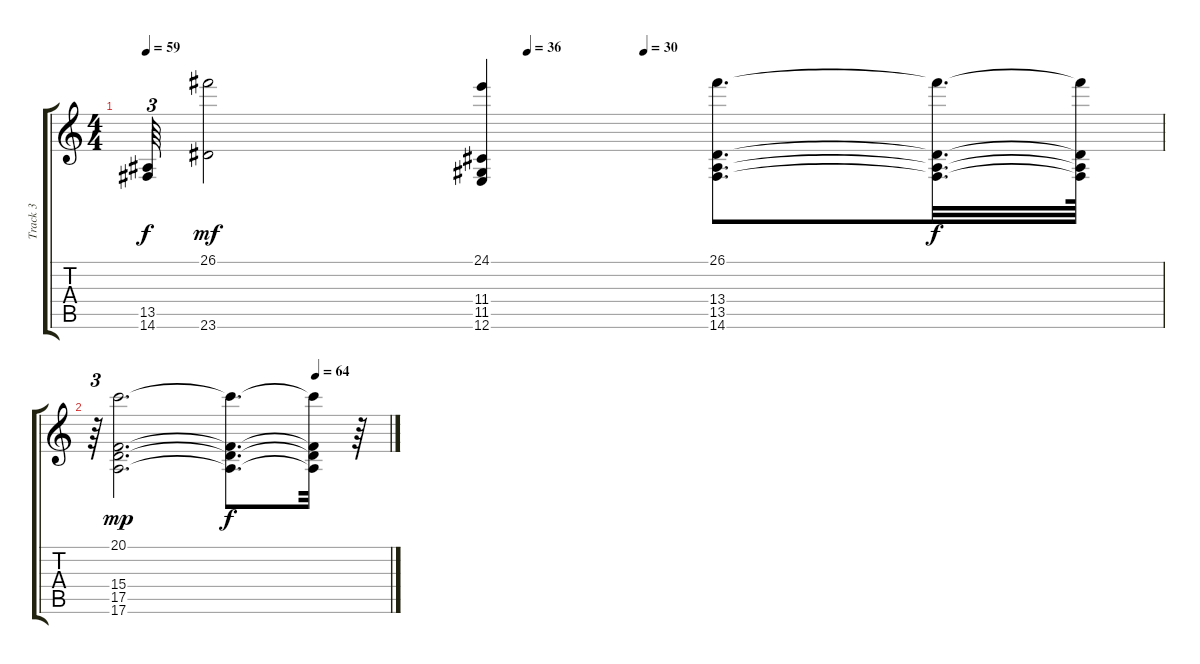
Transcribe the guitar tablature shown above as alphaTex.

\track ("Track 3" "Track 3") {instrument stringensemble2}
\staff {score tabs}
\tuning (E4 B3 G3 D3 A2 E2) {hide}
\ts (4 4)
\tempo 59
\tempo (36 0.375)
\tempo (30 0.4895833333333333)
\clef g2
\ks c
(13.5{t} 14.6{t}).64{tu (3 2) dy f} (26.1 23.6).2{dy mf} (24.1 11.4 11.5 12.6).4 (26.1 13.4 13.5 14.6).8{d} (26.1{t} 13.4{t} 13.5{t} 14.6{t}).32{d dy f} (26.1{t} 13.4{t} 13.5{t} 14.6{t}).64 |
\tempo (64 0.75)
r.64{tu (3 2)} (20.1 15.4 17.5 17.6).2{d dy mp} (20.1{t} 15.4{t} 17.5{t} 17.6{t}).8{d dy f} (20.1{t} 15.4{t} 17.5{t} 17.6{t}).32 r.64
